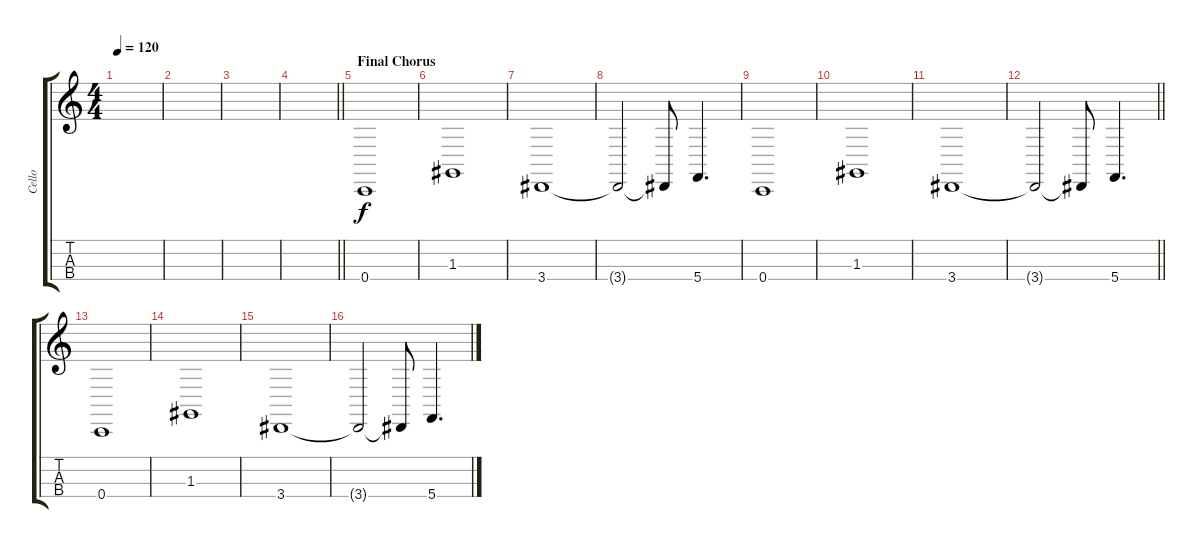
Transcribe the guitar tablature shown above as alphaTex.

\track ("Cello" "Cello") {instrument violin}
\staff {score tabs}
\tuning (A3 D3 G2 C2) {hide}
\ts (4 4)
\tempo 120
\clef g2
\ks c
|
|
|
\barLineRight lightlight
|
\section ("" "Final Chorus")
0.4.1{volume 16} |
1.3.1 |
3.4.1 |
3.4{t}.2 3.4{t}.8 5.4.4{d} |
0.4.1 |
1.3.1 |
3.4.1 |
\barLineRight lightlight
3.4{t}.2 3.4{t}.8 5.4.4{d} |
0.4.1{volume 16} |
1.3.1 |
3.4.1 |
3.4{t}.2 3.4{t}.8 5.4.4{d}
